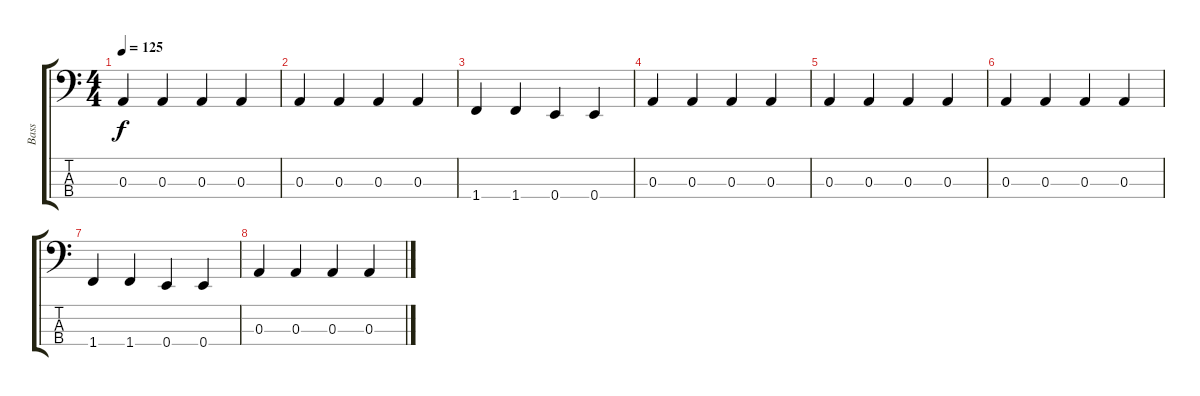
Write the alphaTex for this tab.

\track ("Bass" "Bass") {instrument electricbasspick}
\staff {score tabs}
\tuning (G2 D2 A1 E1) {hide}
\ts (4 4)
\tempo 125
\clef f4
\ks c
0.3.4{dy f} 0.3.4 0.3.4 0.3.4 |
0.3.4 0.3.4 0.3.4 0.3.4 |
1.4.4 1.4.4 0.4.4 0.4.4 |
0.3.4 0.3.4 0.3.4 0.3.4 |
0.3.4 0.3.4 0.3.4 0.3.4 |
0.3.4 0.3.4 0.3.4 0.3.4 |
1.4.4 1.4.4 0.4.4 0.4.4 |
0.3.4 0.3.4 0.3.4 0.3.4
